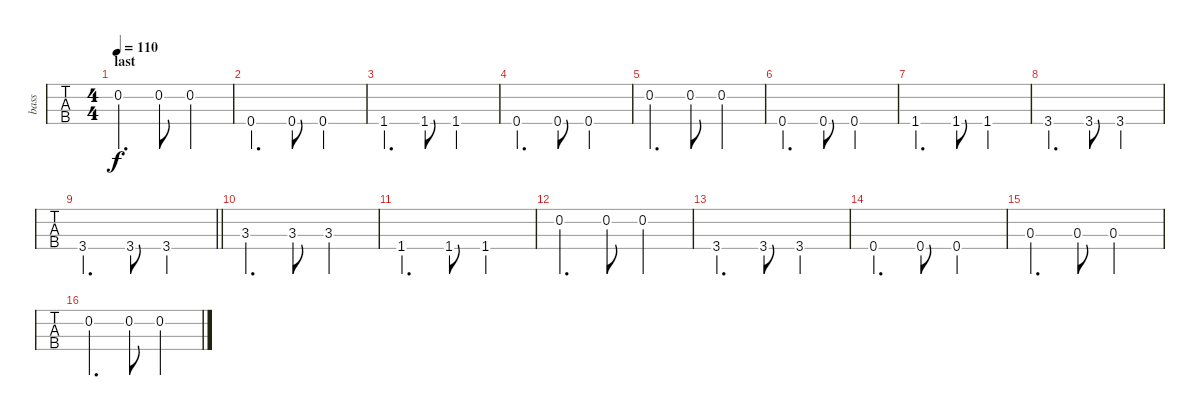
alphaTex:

\track ("bass" "bass") {instrument electricbassfinger}
\staff {tabs}
\tuning (G2 D2 A1 E1) {hide}
\ts (4 4)
\section ("" "last")
\tempo 110
\clef f4
\ks c
0.2.4{d dy f} 0.2.8 0.2.2 |
0.4.4{d} 0.4.8 0.4.2 |
1.4.4{d} 1.4.8 1.4.2 |
0.4.4{d} 0.4.8 0.4.2 |
0.2.4{d} 0.2.8 0.2.2 |
0.4.4{d} 0.4.8 0.4.2 |
1.4.4{d} 1.4.8 1.4.2 |
3.4.4{d} 3.4.8 3.4.2 |
\barLineRight lightlight
3.4.4{d} 3.4.8 3.4.2 |
3.3.4{d} 3.3.8 3.3.2 |
1.4.4{d} 1.4.8 1.4.2 |
0.2.4{d} 0.2.8 0.2.2 |
3.4.4{d} 3.4.8 3.4.2 |
0.4.4{d} 0.4.8 0.4.2 |
0.3.4{d} 0.3.8 0.3.2 |
0.2.4{d} 0.2.8 0.2.2
